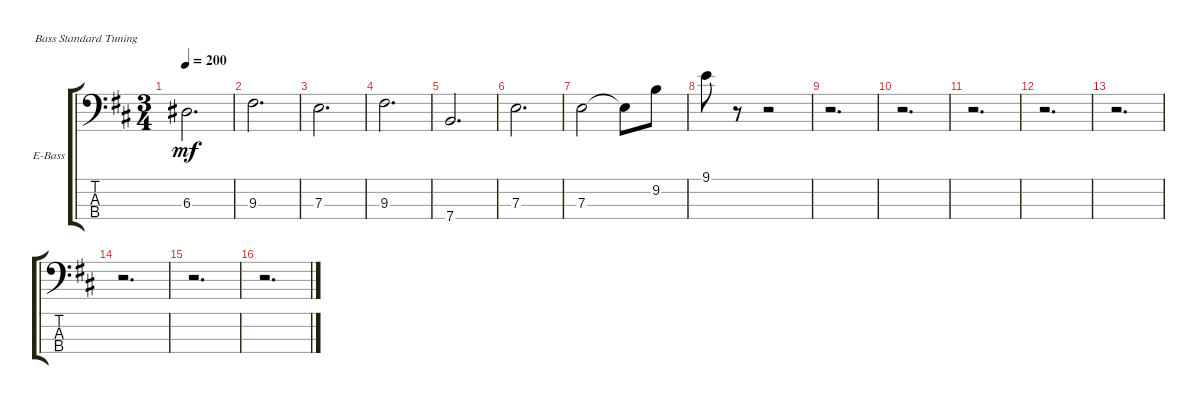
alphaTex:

\defaultSystemsLayout 4
\bracketExtendMode groupsimilarinstruments
\firstSystemTrackNameOrientation horizontal
\otherSystemsTrackNameOrientation horizontal
\track ("Electric Bass" "E-Bass") {instrument electricbassfinger}
\staff {score tabs}
\tuning (G2 D2 A1 E1)
\ts (3 4)
\tempo 200
\clef f4
\ks d
6.3.2{d dy mf} |
9.3.2{d} |
7.3.2{d} |
9.3.2{d} |
7.4.2{d} |
7.3.2{d} |
7.3.2 7.3{t}.8 9.2.8 |
9.1.8 r.8 r.2 |
r.2{d} |
r.2{d} |
r.2{d} |
r.2{d} |
r.2{d} |
r.2{d} |
r.2{d} |
r.2{d}
